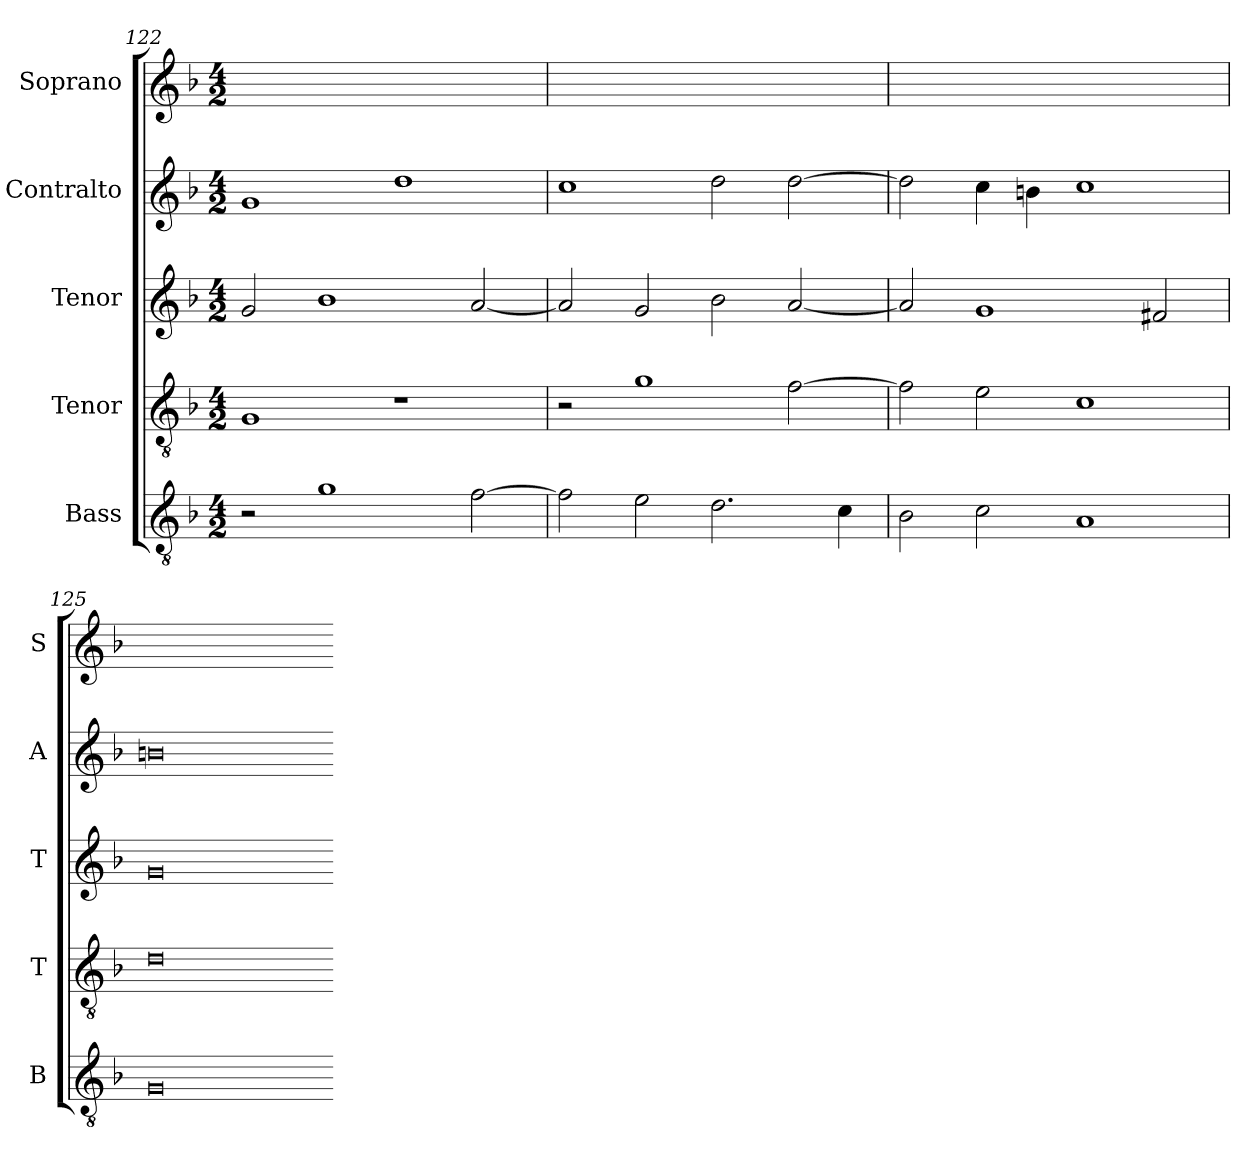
**kern	**kern	**kern	**kern	**kern
*part5	*part4	*part3	*part2	*part1
*staff5	*staff4	*staff3	*staff2	*staff1
*I"Bass	*I"Tenor	*I"Tenor	*I"Contralto	*I"Soprano
*I'B	*I'T	*I'T	*I'A	*I'S
*clefGv2	*clefGv2	*clefG2	*clefG2	*clefG2
*k[b-]	*k[b-]	*k[b-]	*k[b-]	*k[b-]
*G:dor	*G:dor	*G:dor	*G:dor	*G:dor
*M4/2	*M4/2	*M4/2	*M4/2	*M4/2
=122	=122	=122	=122	=122
2r	1G	2g	1g	0ryy
1g	.	1b-	.	.
.	1r	.	1dd	.
[2f	.	[2a	.	.
=123	=123	=123	=123	=123
2f]	2r	2a]	1cc	0ryy
2e	1g	2g	.	.
2.d	.	2b-	2dd	.
.	[2f	[2a	[2dd	.
4c	.	.	.	.
=124	=124	=124	=124	=124
2B-	2f]	2a]	2dd]	0ryy
2c	2e	1g	4cc	.
.	.	.	4bn	.
1A	1c	.	1cc	.
.	.	2f#X	.	.
=125	=125	=125	=125	=125
0G	0d	0g	0bn	0ryy
=-	=-	=-	=-	=-
*-	*-	*-	*-	*-
